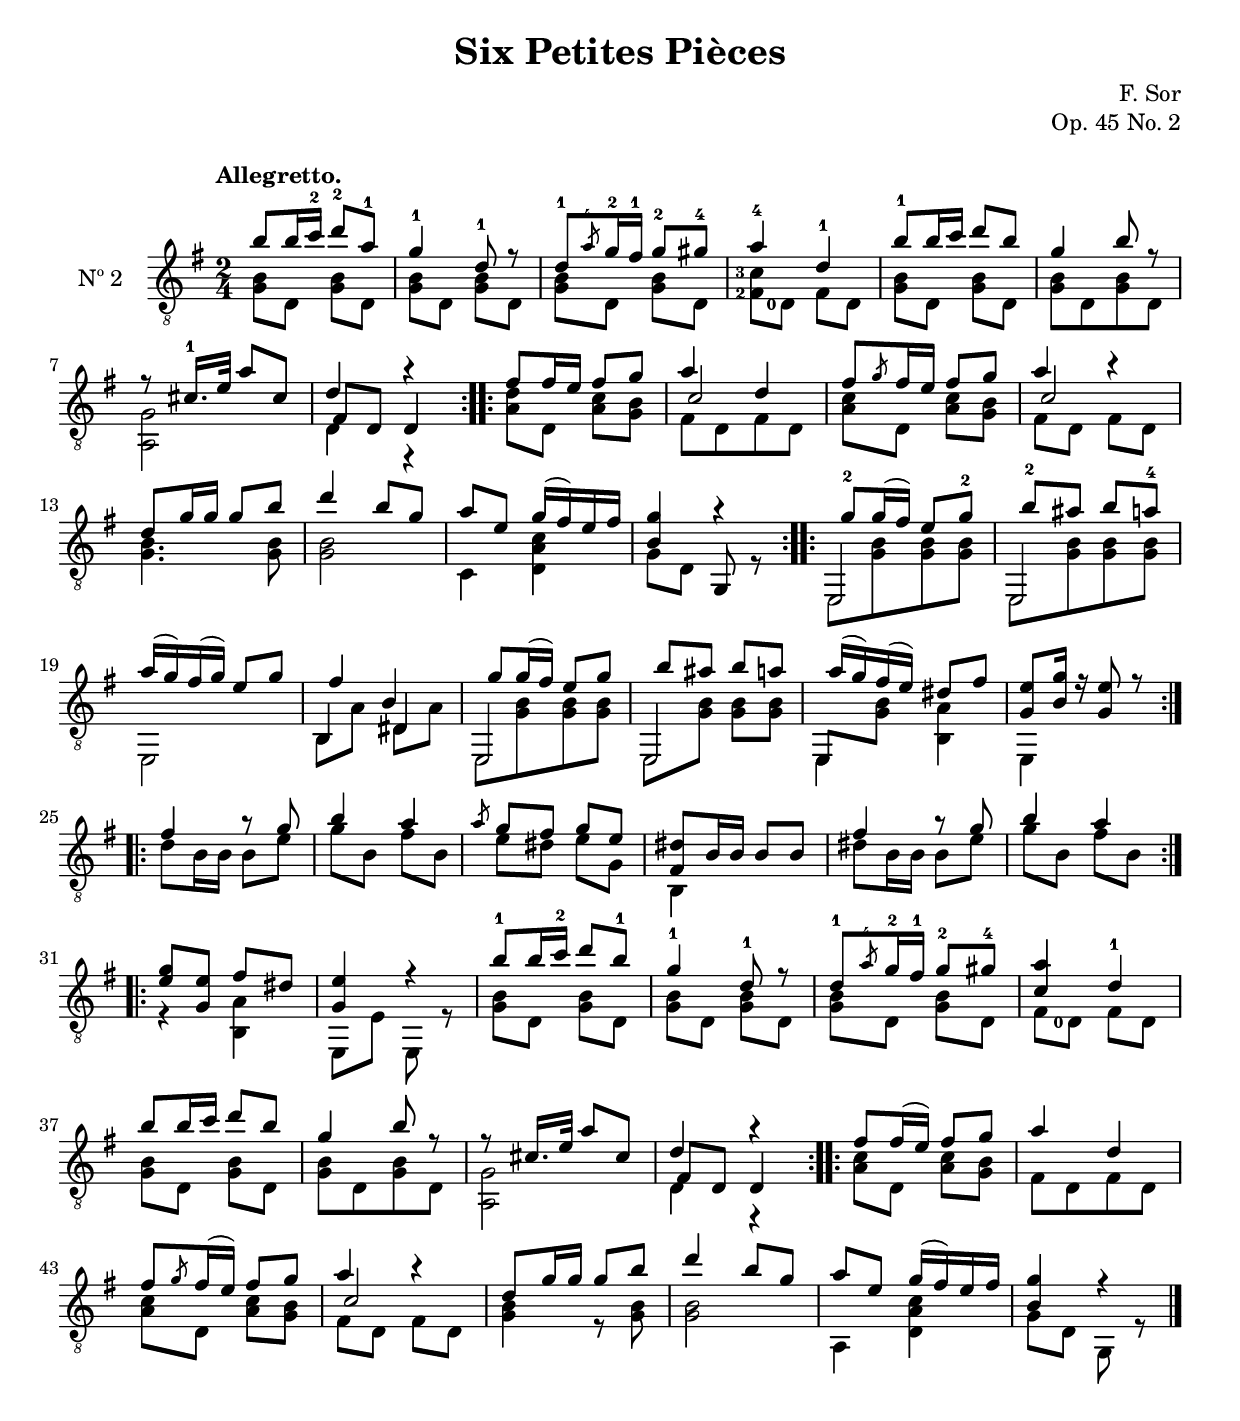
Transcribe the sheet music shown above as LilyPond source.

\version "2.19.35"

\header {
  title = "Six Petites Pièces"
  composer = "F. Sor"
  opus = "Op. 45 No. 2"
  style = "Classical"
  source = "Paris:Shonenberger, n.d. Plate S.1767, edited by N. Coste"
  date = "c.1835"
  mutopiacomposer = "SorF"
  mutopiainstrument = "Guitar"
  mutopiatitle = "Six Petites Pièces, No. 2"
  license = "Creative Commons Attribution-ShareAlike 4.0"
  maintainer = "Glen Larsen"
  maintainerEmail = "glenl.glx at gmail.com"
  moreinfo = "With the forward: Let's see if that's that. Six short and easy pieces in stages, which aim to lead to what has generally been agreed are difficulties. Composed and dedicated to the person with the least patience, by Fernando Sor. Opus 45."
}

\paper {
  % add space between composer/opus markup and first staff
  markup-system-spacing #'padding = #3
  % add a little space between composer and opus
  markup-markup-spacing #'padding = #1.2
  top-margin = #8
  bottom-margin = #12
  system-count = #8
}

mbreak = {} % { \break }
global = {
  \time 2/4
  \key g \major
}

upperVoice = \relative c'' {
  \voiceOne
  \set fingeringOrientations = #'(up)
  \override Fingering.add-stem-support = ##t

  \repeat volta 2 {
    b8[ b16 <c-2>16] <d-2>8 <a-1> |
    <g-1>4 <d-1>8 r |
    <d-1>8[ \slashedGrace{<a'-4>8} <g-2>16 <fis-1>16] <g-2>8 <gis-4> |
    <a-4>4 <d,-1> |
    <b'-1>8[ b16 c16] d8 b |

    \mbreak
    \barNumberCheck #6
    g4 b8 r |
    r8 <cis,-1>16. e32 a8 cis, |
    d4 r |
  }
  \repeat volta 2 {
    fis8[ fis16 e16] fis8 g |
    a4 d, |
    fis8[ \slashedGrace{g} fis16 e16] fis8 g |

    \mbreak
    \barNumberCheck #12
    a4 r |
    d,8[ g16 g16] g8 b |
    d4 b8 g |
    a8 e g16( fis) e fis |
    <b, g'>4 r |
  }
  \repeat volta 2 {
    \shiftOnn <g'-2>8 g16( fis) e8 <g-2> | \shiftOff

    \mbreak
    \barNumberCheck #18
    \shiftOnn <b-2>8 ais b <a-4> |
    \shiftOff a16( g) fis( g) e8 g |
    \shiftOnn fis4 \once\override NoteColumn.force-hshift=#-0.8 b, |
    g'8 g16( fis) e8 g |
    b8 ais b a |
    a16( g) fis( e) dis8 fis |
    \shiftOff

    \mbreak
    \barNumberCheck #24
    <g, e'>8 <b g'>16 r <g e'>8 r |
  }
  \repeat volta 2 {
    fis'4 r8 g |
    b4 a |
    \slashedGrace{a8} g fis g e |
    <fis, dis'>8 b16 b b8 b |
    fis'4 r8 g |

    \mbreak
    \barNumberCheck #30
    b4 a |
  }
  \repeat volta 2 {
    <e g>8 <g, e'> fis' dis |
    <g, e'>4 r |
    <b'-1>8 b16 <c-2> d8 <b-1> |
    <g-1>4 <d-1>8 r |
    <d-1>8 \slashedGrace{<a'-4>} <g-2>16 <fis-1> <g-2>8 <gis-4> |

    \mbreak
    \barNumberCheck #36
    <c, a'>4 <d-1> |
    b'8 b16 c d8 b |
    g4 b8 r |
    r8 cis,16. e32 a8 cis, |
    d4 r |
  }
  \repeat volta 2 {
    fis8 fis16( e) fis8 g |
    a4 d, |

    \mbreak
    \barNumberCheck #43
    fis8 \slashedGrace{g} fis16( e) fis8 g |
    a4 r |
    d,8 g16 g g8 b |
    d4 b8 g |
    a8 e g16( fis) e fis |
    <b, g'>4 r |
  }

  \bar "|."
}

lowerVoice = \relative c' {
  \voiceTwo
  \set fingeringOrientations = #'(left)
  \override Fingering.add-stem-support = ##t
  \repeat unfold 6 { <g b>8 d } | % 3 bars
  <fis-2 c'-3>8 <d-0> fis d |
  <g b>8 d <g b> d |

  \barNumberCheck #6
  <g b>8[ d <g b> d] |
  <a g'>2 |
  << {\voiceTwo d4 r} \\ {\voiceThree fis8 d d4} >> |
  <a' d>8 d, <a' c> <g b> |     % 2nd repeat starts
  << {\voiceTwo fis8[ d fis d]} \\ {\voiceThree c'2} >> |
  <a c>8 d, <a' c> <g b> |

  \barNumberCheck #12
  << {\voiceTwo fis8 d fis d} \\ {\voiceThree c'2} >> |
  <g b>4. q8 |
  <g b>2 |
  c,4 <d a' c> |
  g8 d \once\stemUp g, r |
  << {\voiceTwo e8[ <g' b> q q]} \\
     {\voiceThree e,2} >> |     % repeat starts

  \barNumberCheck #18
  << {\voiceTwo e8[ <g' b> q q]} \\
     {\voiceThree e,2} >> |
  e2 |
  << {\voiceTwo b'8 a' dis, a'} \\
     {\voiceThree b,4 dis} >> |
  << {\voiceTwo e,8[ <g' b> q q]} \\
     {\voiceThree e,2} >> |
  << {\voiceTwo e8[ <g' b>8] q[ q]} \\
     {\voiceThree e,2} >> |
  << {\voiceTwo e4 <b' a'>} \\
     {\voiceThree e,8 \once\stemDown <g' b> s4 } >> |

  \barNumberCheck #24
  e,4 s |
  d''8 b16 b b8 e |
  g8 b, fis' b, |
  e8 dis e g, |
  b,4 s |
  dis'8 b16 b b8 e |

  \barNumberCheck #30
  g8 b, fis' b, |
  r4 <b, a'> |
  e,8 e' e, r |
  \repeat unfold 6 { <g' b>8 d } |

  \barNumberCheck #36
  fis8 <d-0> fis d |
  <g b>8 d <g b> d |
  <g b>8[ d <g b> d] |
  <a g'>2 |
  << {\voiceTwo d4 r} \\ {\voiceThree fis8 d d4} >> |
  <a' c>8 d, <a' c> <g b> |
  fis8[ d fis d] |

  \barNumberCheck #43
  <a' c>8 d, <a' c> <g b> |
  << {\voiceTwo fis8 d fis d} \\ {\voiceThree c'2} >> |
  <g b>4 r8 <g b>8 |
  <g b>2 |
  a,4 <d a' c> |
  g8 d g, r |
}

\score {
  <<
    \new Staff = "Guitar" \with {
      midiInstrument = #"acoustic guitar (nylon)"
      instrumentName = #"Nº 2"
      \mergeDifferentlyDottedOn
      \mergeDifferentlyHeadedOn
%      \override StringNumber #'stencil = ##f
    } <<
      \global
      \clef "treble_8"
      \tempo "Allegretto."
      \context Voice = "upperVoice" \upperVoice
      \context Voice = "lowerVoice" \lowerVoice
    >>
%{
    % tabs are not completely developed
    \new TabStaff = "Guitar tabs" \with {
      restrainOpenStrings = ##t
    } <<
      \clef "moderntab"
      \global
      \context TabVoice = "upperVoice" \upperVoice
      \context TabVoice = "lowerVoice" \lowerVoice
    >>
%}
  >>
  \layout {}
  \midi {
    \context { \TabStaff \remove "Staff_performer" }
    \tempo 4 = 74
  }
}
